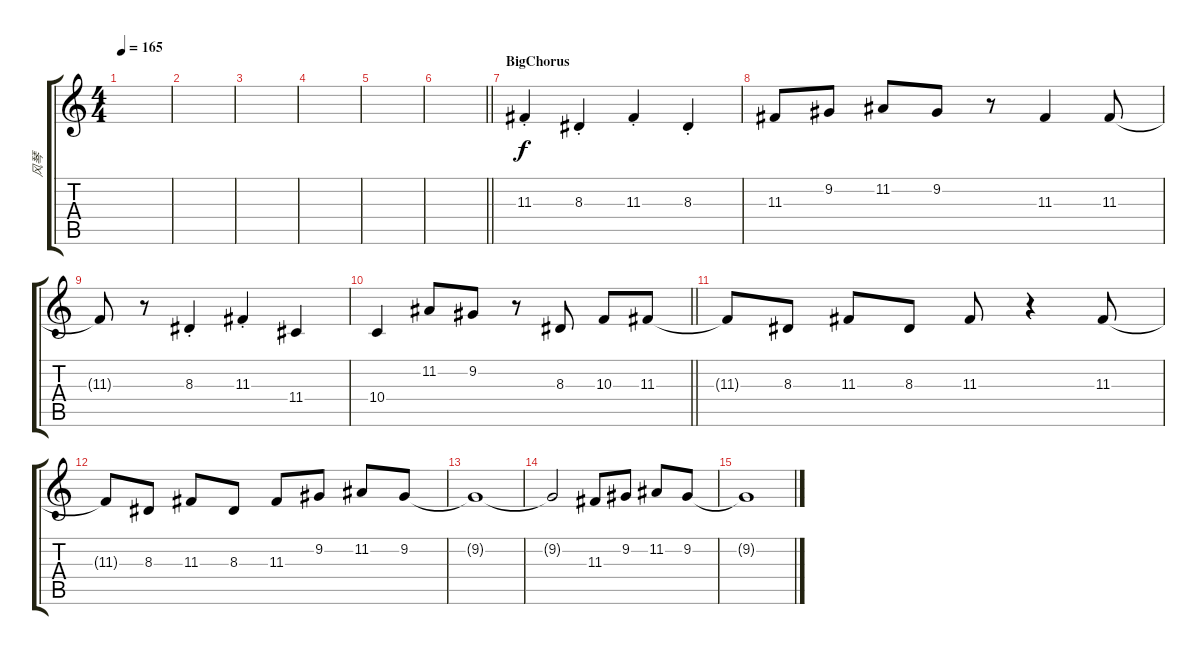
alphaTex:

\track ("风琴" "风琴") {instrument reedorgan}
\staff {score tabs}
\tuning (E4 B3 G3 D3 A2 E2) {hide}
\ts (4 4)
\tempo 165
\clef g2
\ks c
|
|
|
|
|
\barLineRight lightlight
|
\section ("" "BigChorus")
11.3{st}.4 8.3{st}.4 11.3{st}.4 8.3{st}.4 |
11.3.8 9.2.8 11.2.8 9.2.8 r.8 11.3.4 11.3.8 |
11.3{t}.8 r.8 8.3{st}.4 11.3{st}.4 11.4.4 |
\barLineRight lightlight
10.4.4 11.2.8 9.2.8 r.8 8.3.8 10.3.8 11.3.8 |
11.3{t}.8 8.3.8 11.3.8 8.3.8 11.3.8 r.4 11.3.8 |
11.3{t}.8 8.3.8 11.3.8 8.3.8 11.3.8 9.2.8 11.2.8 9.2.8 |
9.2{t}.1 |
9.2{t}.2 11.3.8 9.2.8 11.2.8 9.2.8 |
9.2{t}.1
